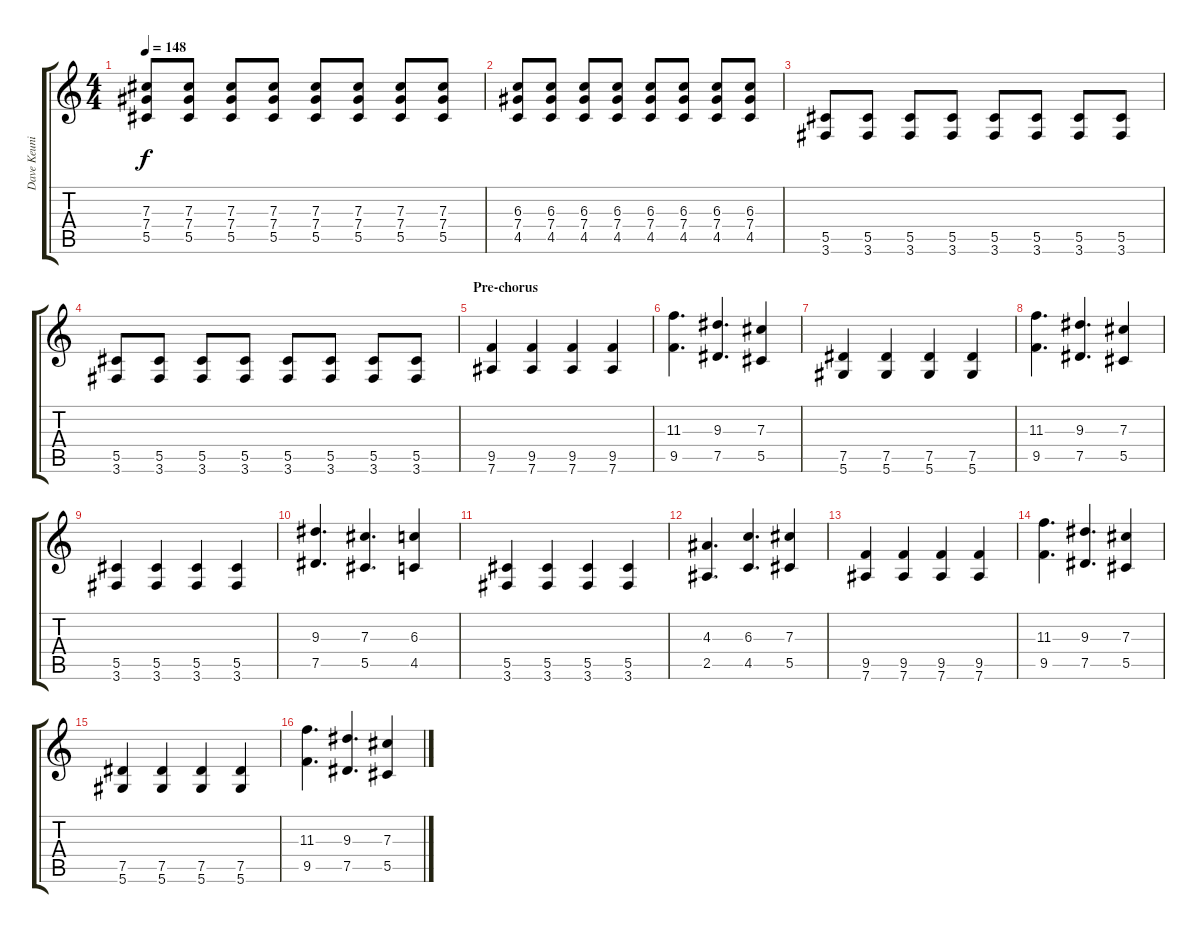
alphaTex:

\track ("Dave Keuning - Rhythm Guitar" "Dave Keuni") {instrument electricguitarmuted}
\staff {score tabs}
\tuning (Eb4 Bb3 Gb3 Db3 Ab2 Eb2) {hide}
\ts (4 4)
\tempo 148
\clef g2
\ks c
(7.3 7.4 5.5).8{dy f} (7.3 7.4 5.5).8 (7.3 7.4 5.5).8 (7.3 7.4 5.5).8 (7.3 7.4 5.5).8 (7.3 7.4 5.5).8 (7.3 7.4 5.5).8 (7.3 7.4 5.5).8 |
(6.3 7.4 4.5).8 (6.3 7.4 4.5).8 (6.3 7.4 4.5).8 (6.3 7.4 4.5).8 (6.3 7.4 4.5).8 (6.3 7.4 4.5).8 (6.3 7.4 4.5).8 (6.3 7.4 4.5).8 |
(5.5 3.6).8 (5.5 3.6).8 (5.5 3.6).8 (5.5 3.6).8 (5.5 3.6).8 (5.5 3.6).8 (5.5 3.6).8 (5.5 3.6).8 |
(5.5 3.6).8 (5.5 3.6).8 (5.5 3.6).8 (5.5 3.6).8 (5.5 3.6).8 (5.5 3.6).8 (5.5 3.6).8 (5.5 3.6).8 |
\section ("" "Pre-chorus")
(9.5 7.6).4 (9.5 7.6).4 (9.5 7.6).4 (9.5 7.6).4 |
(11.3 9.5).4{d} (9.3 7.5).4{d} (7.3 5.5).4 |
(7.5 5.6).4 (7.5 5.6).4 (7.5 5.6).4 (7.5 5.6).4 |
(11.3 9.5).4{d} (9.3 7.5).4{d} (7.3 5.5).4 |
(5.5 3.6).4 (5.5 3.6).4 (5.5 3.6).4 (5.5 3.6).4 |
(9.3 7.5).4{d} (7.3 5.5).4{d} (6.3 4.5).4 |
(5.5 3.6).4 (5.5 3.6).4 (5.5 3.6).4 (5.5 3.6).4 |
(4.3 2.5).4{d} (6.3 4.5).4{d} (7.3 5.5).4 |
(9.5 7.6).4 (9.5 7.6).4 (9.5 7.6).4 (9.5 7.6).4 |
(11.3 9.5).4{d} (9.3 7.5).4{d} (7.3 5.5).4 |
(7.5 5.6).4 (7.5 5.6).4 (7.5 5.6).4 (7.5 5.6).4 |
(11.3 9.5).4{d} (9.3 7.5).4{d} (7.3 5.5).4
